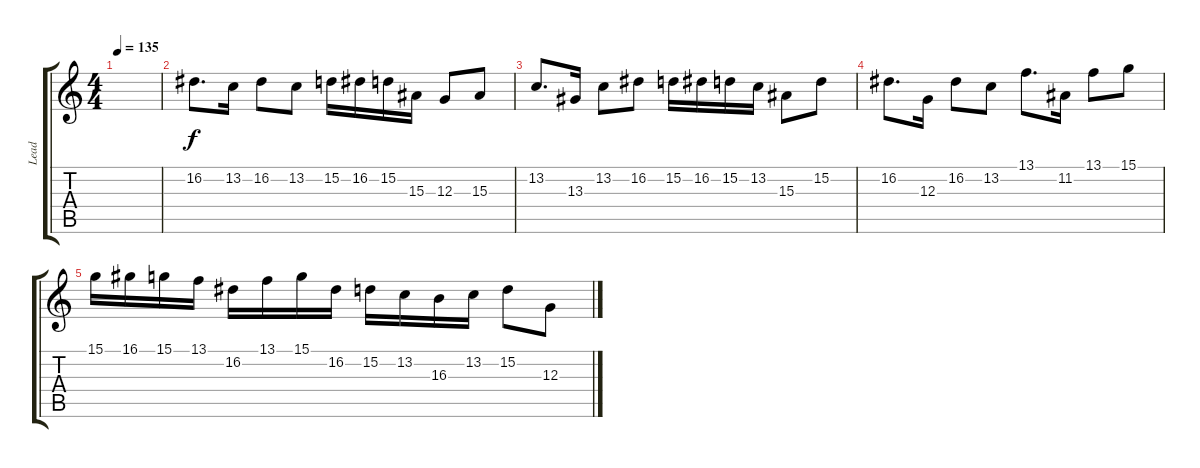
\track ("Lead" "Lead") {instrument lead1square}
\staff {score tabs}
\tuning (E4 B3 G3 D3 A2 E2) {hide}
\ts (4 4)
\tempo 135
\clef g2
\ks c
|
16.2.8{d} 13.2.16 16.2.8 13.2.8 15.2.16 16.2.16 15.2.16 15.3.16 12.3.8 15.3.8 |
13.2.8{d} 13.3.16 13.2.8 16.2.8 15.2.16 16.2.16 15.2.16 13.2.16 15.3.8 15.2.8 |
16.2.8{d} 12.3.16 16.2.8 13.2.8 13.1.8{d} 11.2.16 13.1.8 15.1.8 |
15.1.16 16.1.16 15.1.16 13.1.16 16.2.16 13.1.16 15.1.16 16.2.16 15.2.16 13.2.16 16.3.16 13.2.16 15.2.8 12.3.8
